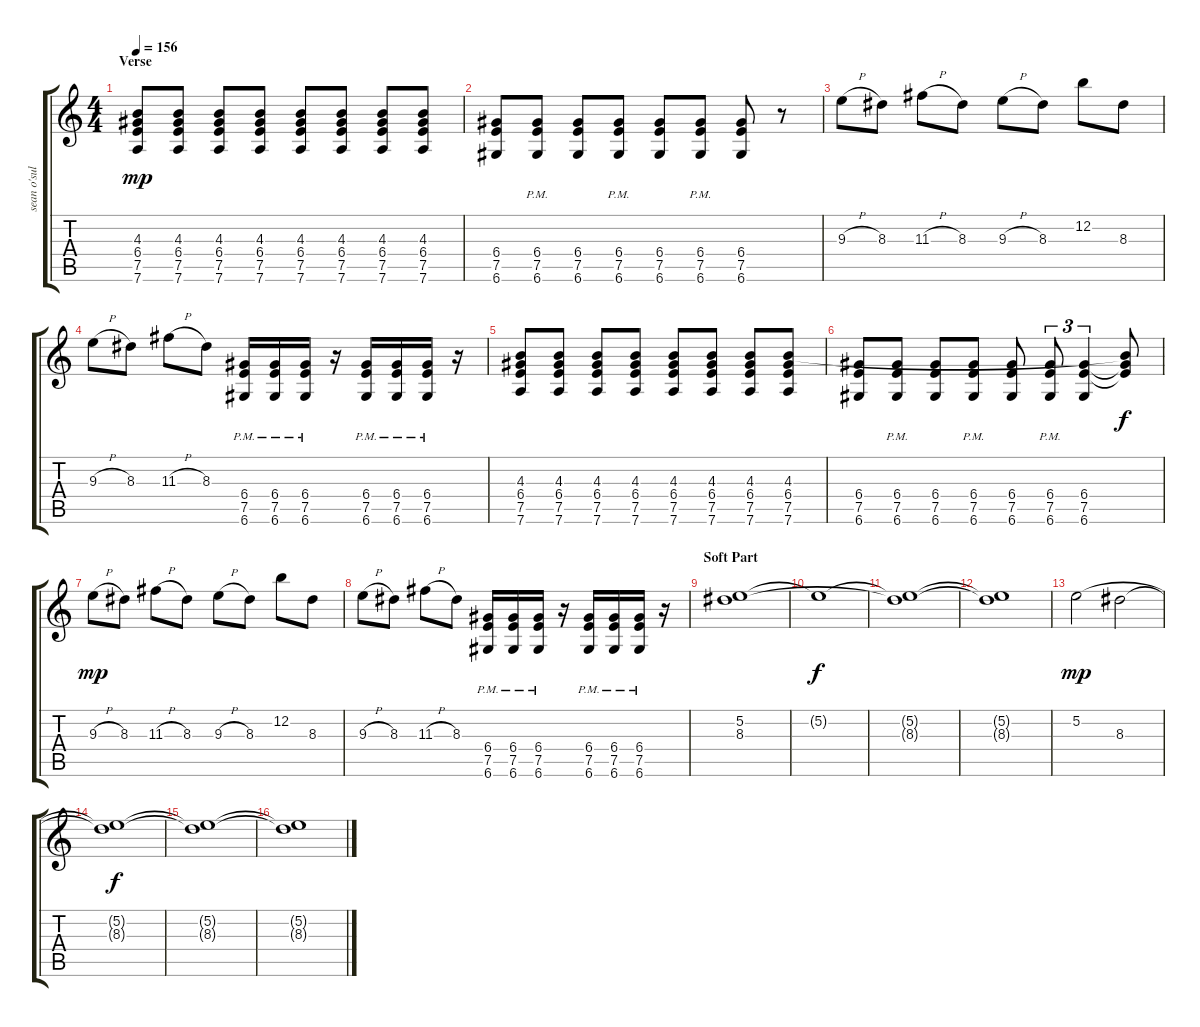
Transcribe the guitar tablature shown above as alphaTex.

\track ("sean o'sullivan" "sean o'sul") {instrument distortionguitar}
\staff {score tabs}
\tuning (E4 B3 G3 D3 A2 D2) {hide}
\ts (4 4)
\section ("" "Verse")
\tempo 156
\clef g2
\ks c
(4.3 6.4 7.5 7.6).8{dy mp} (4.3 6.4 7.5 7.6).8 (4.3 6.4 7.5 7.6).8 (4.3 6.4 7.5 7.6).8 (4.3 6.4 7.5 7.6).8 (4.3 6.4 7.5 7.6).8 (4.3 6.4 7.5 7.6).8 (4.3 6.4 7.5 7.6).8 |
(6.4 7.5 6.6).8 (6.4{pm} 7.5{pm} 6.6{pm}).8 (6.4 7.5 6.6).8 (6.4{pm} 7.5{pm} 6.6{pm}).8 (6.4 7.5 6.6).8 (6.4{pm} 7.5{pm} 6.6{pm}).8 (6.4 7.5 6.6).8 r.8 |
9.3{h}.8 8.3.8 11.3{h}.8 8.3.8 9.3{h}.8 8.3.8 12.2.8 8.3.8 |
9.3{h}.8 8.3.8 11.3{h}.8 8.3.8 (6.4{pm} 7.5{pm} 6.6{pm}).16 (6.4{pm} 7.5{pm} 6.6{pm}).16 (6.4{pm} 7.5{pm} 6.6{pm}).16 r.16 (6.4 7.5{pm} 6.6{pm}).16 (6.4 7.5{pm} 6.6{pm}).16 (6.4 7.5{pm} 6.6{pm}).16 r.16 |
(4.3 6.4 7.5 7.6).8 (4.3 6.4 7.5 7.6).8 (4.3 6.4 7.5 7.6).8 (4.3 6.4 7.5 7.6).8 (4.3 6.4 7.5 7.6).8 (4.3 6.4 7.5 7.6).8 (4.3 6.4 7.5 7.6).8 (4.3 6.4 7.5 7.6).8 |
(6.4 7.5 6.6).8 (6.4{pm} 7.5{pm} 6.6{pm}).8 (6.4 7.5 6.6).8 (6.4{pm} 7.5{pm} 6.6{pm}).8 (6.4 7.5 6.6).8 (6.4{pm} 7.5{pm} 6.6{pm}).8{tu (3 2)} (6.4 7.5 6.6).4{tu (3 2)} (4.3{t} 6.4{t} 7.5{t}).8{dy f} |
9.3{h}.8{dy mp} 8.3.8 11.3{h}.8 8.3.8 9.3{h}.8 8.3.8 12.2.8 8.3.8 |
9.3{h}.8 8.3.8 11.3{h}.8 8.3.8 (6.4{pm} 7.5{pm} 6.6{pm}).16 (6.4{pm} 7.5{pm} 6.6{pm}).16 (6.4{pm} 7.5{pm} 6.6{pm}).16 r.16 (6.4{pm} 7.5{pm} 6.6{pm}).16 (6.4{pm} 7.5{pm} 6.6{pm}).16 (6.4{pm} 7.5{pm} 6.6{pm}).16 r.16 |
\section ("" "Soft Part")
(5.2 8.3).1 |
5.2{t}.1{dy f} |
(5.2{t} 8.3{t}).1 |
(5.2{t} 8.3{t}).1 |
5.2.2{dy mp} 8.3.2 |
(5.2{t} 8.3{t}).1{dy f} |
(5.2{t} 8.3{t}).1 |
(5.2{t} 8.3{t}).1
